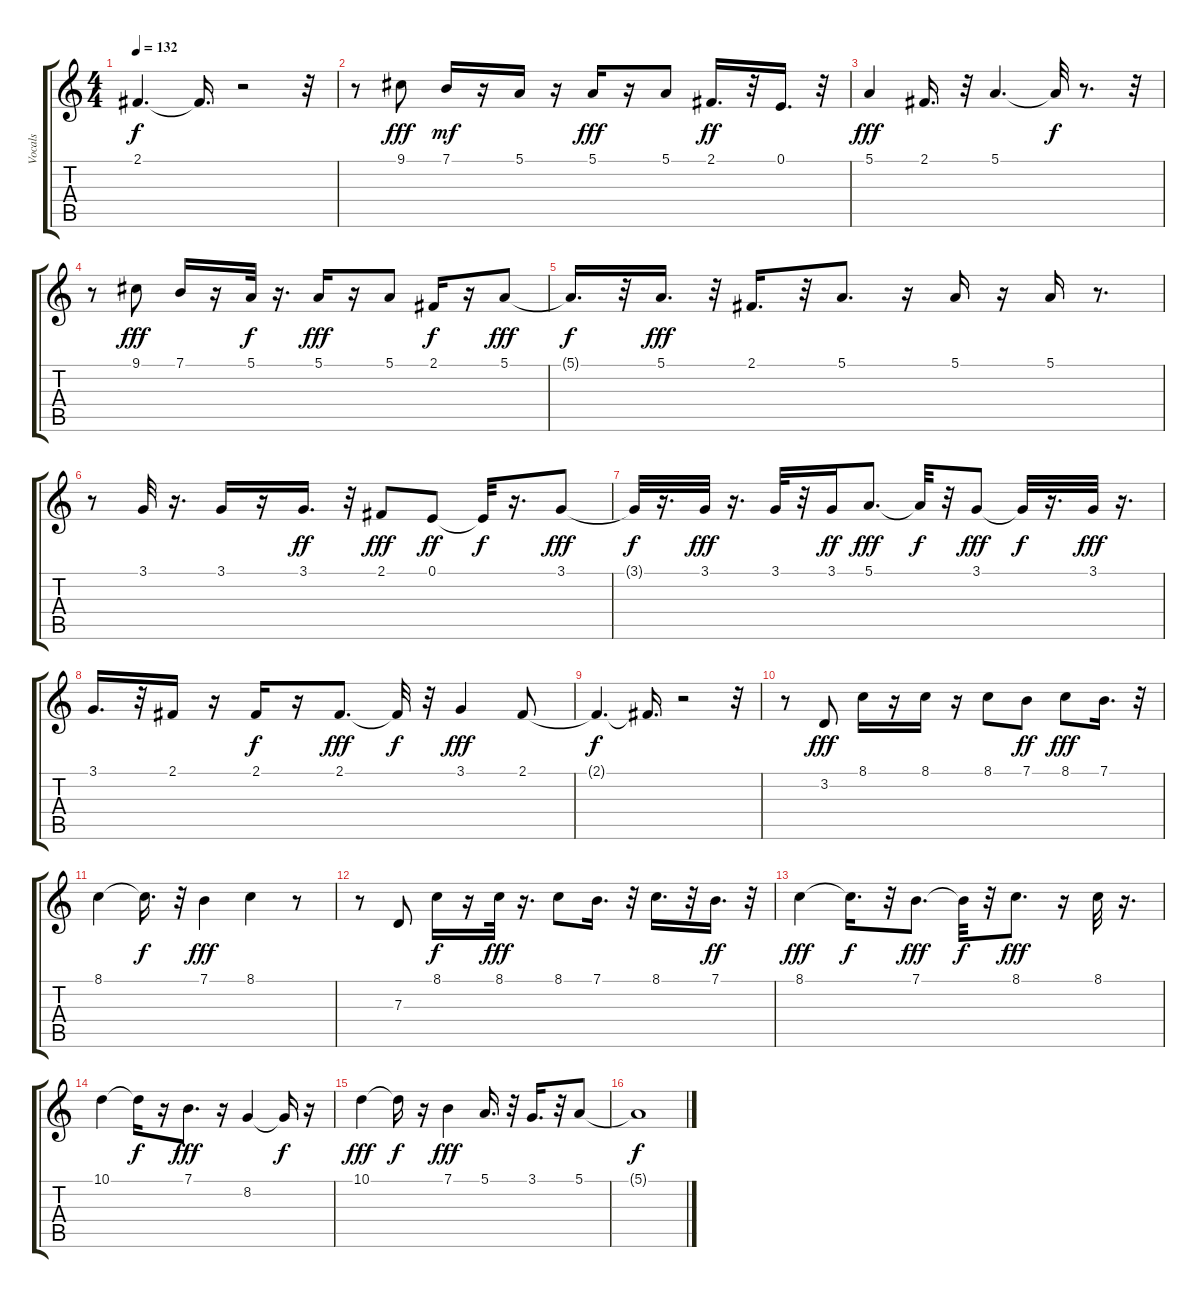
\track ("Vocals" "Vocals") {instrument vibraphone}
\staff {score tabs}
\tuning (E4 B3 G3 D3 A2 E2) {hide}
\ts (4 4)
\tempo 132
\clef g2
\ks c
2.1{t}.4{d dy f} 2.1{t}.16{d} r.2 r.32 |
r.8 9.1.8{dy fff} 7.1.16{dy mf} r.16 5.1.16 r.16 5.1.16{dy fff} r.16 5.1.8 2.1.16{d dy ff} r.32 0.1.16{d} r.32 |
5.1.4{dy fff} 2.1.16{d} r.32 5.1.4{d} 5.1{t}.32{dy f} r.8{d} r.32 |
r.8 9.1.8{dy fff} 7.1.16 r.16 5.1.32{dy f} r.16{d} 5.1.16{dy fff} r.16 5.1.8 2.1.16{dy f} r.16 5.1.8{dy fff} |
5.1{t}.16{d dy f} r.32 5.1.16{d dy fff} r.32 2.1.16{d} r.32 5.1.8{d} r.16 5.1.16 r.16 5.1.16 r.8{d} |
r.8 3.1.32 r.16{d} 3.1.16 r.16 3.1.16{d dy ff} r.32 2.1.8{dy fff} 0.1.8{dy ff} 0.1{t}.32{dy f} r.16{d} 3.1.8{dy fff} |
3.1{t}.32{dy f} r.16{d} 3.1.32{dy fff} r.16{d} 3.1.32 r.32 3.1.16{dy ff} 5.1.8{d dy fff} 5.1{t}.32{dy f} r.32 3.1.8{dy fff} 3.1{t}.32{dy f} r.16{d} 3.1.32{dy fff} r.16{d} |
3.1.16{d} r.32 2.1.16 r.16 2.1.16{dy f} r.16 2.1.8{d dy fff} 2.1{t}.32{dy f} r.32 3.1.4{dy fff} 2.1.8 |
2.1{t}.4{d dy f} 2.1{t}.16{d} r.2 r.32 |
r.8 3.2.8{dy fff} 8.1.16 r.16 8.1.16 r.16 8.1.8 7.1.8{dy ff} 8.1.8{dy fff} 7.1.16{d} r.32 |
8.1.4 8.1{t}.16{d dy f} r.32 7.1.4{dy fff} 8.1.4 r.8 |
r.8 7.3.8 8.1.16{dy f} r.16 8.1.32{dy fff} r.16{d} 8.1.8 7.1.16{d} r.32 8.1.16{d} r.32 7.1.16{d dy ff} r.32 |
8.1.4{dy fff} 8.1{t}.16{d dy f} r.32 7.1.8{d dy fff} 7.1{t}.32{dy f} r.32 8.1.8{d dy fff} r.16 8.1.32 r.16{d} |
10.1.4 10.1{t}.16{dy f} r.16 7.1.8{d dy fff} r.16 8.2.4 8.2{t}.16{dy f} r.16 |
10.1.4{dy fff} 10.1{t}.16{dy f} r.16 7.1.4{dy fff} 5.1.16{d} r.32 3.1.16{d} r.32 5.1.8 |
5.1{t}.1{dy f}
